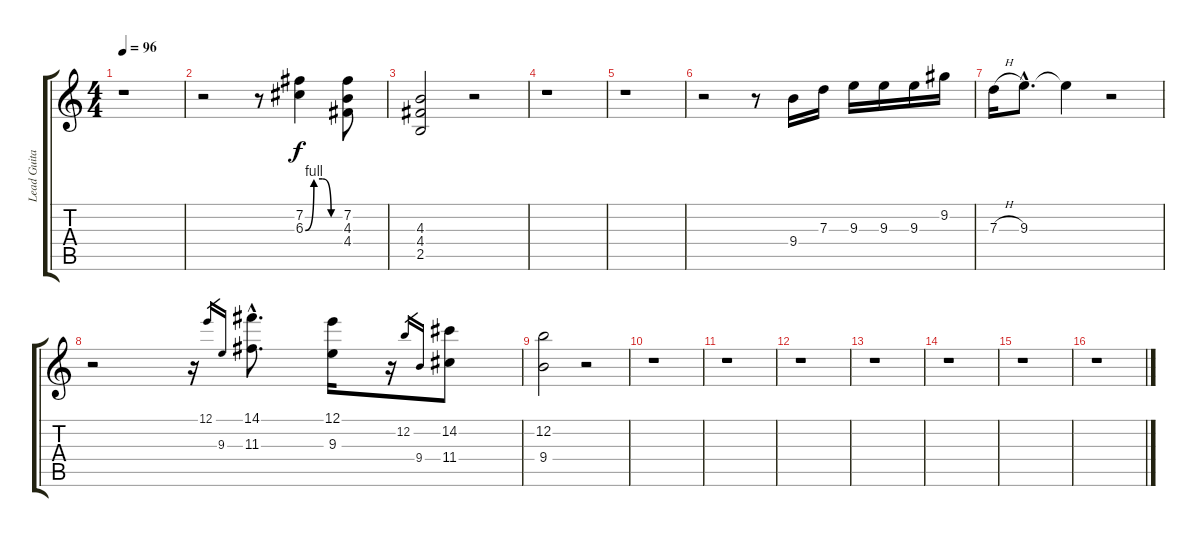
\track ("Lead Guitar" "Lead Guita") {instrument distortionguitar}
\staff {score tabs}
\tuning (E4 B3 G3 D3 A2 E2) {hide}
\ts (4 4)
\tempo 96
\clef g2
\ks c
r.1{dy f} |
r.2 r.8 (7.2 6.3{be (custom 0 0 15 4 30 4 45 0 60 0)}).4 (7.2 4.3 4.4).8 |
(4.3 4.4 2.5).2 r.2 |
r.1 |
r.1 |
r.2 r.8 9.4.16 7.3.16 9.3.16 9.3.16 9.3.16 9.2.16 |
7.3{h}.16 9.3{hac}.8{d} 9.3{t}.4 r.2 |
r.2 r.16 12.1.16{gr} 9.3.16{gr} (14.1{hac} 11.3{hac}).8{d} (12.1 9.3).16 r.16 12.2.16{gr} 9.4.16{gr} (14.2 11.4).8 |
(12.2 9.4).2 r.2 |
r.1 |
r.1 |
r.1 |
r.1 |
r.1 |
r.1 |
r.1
